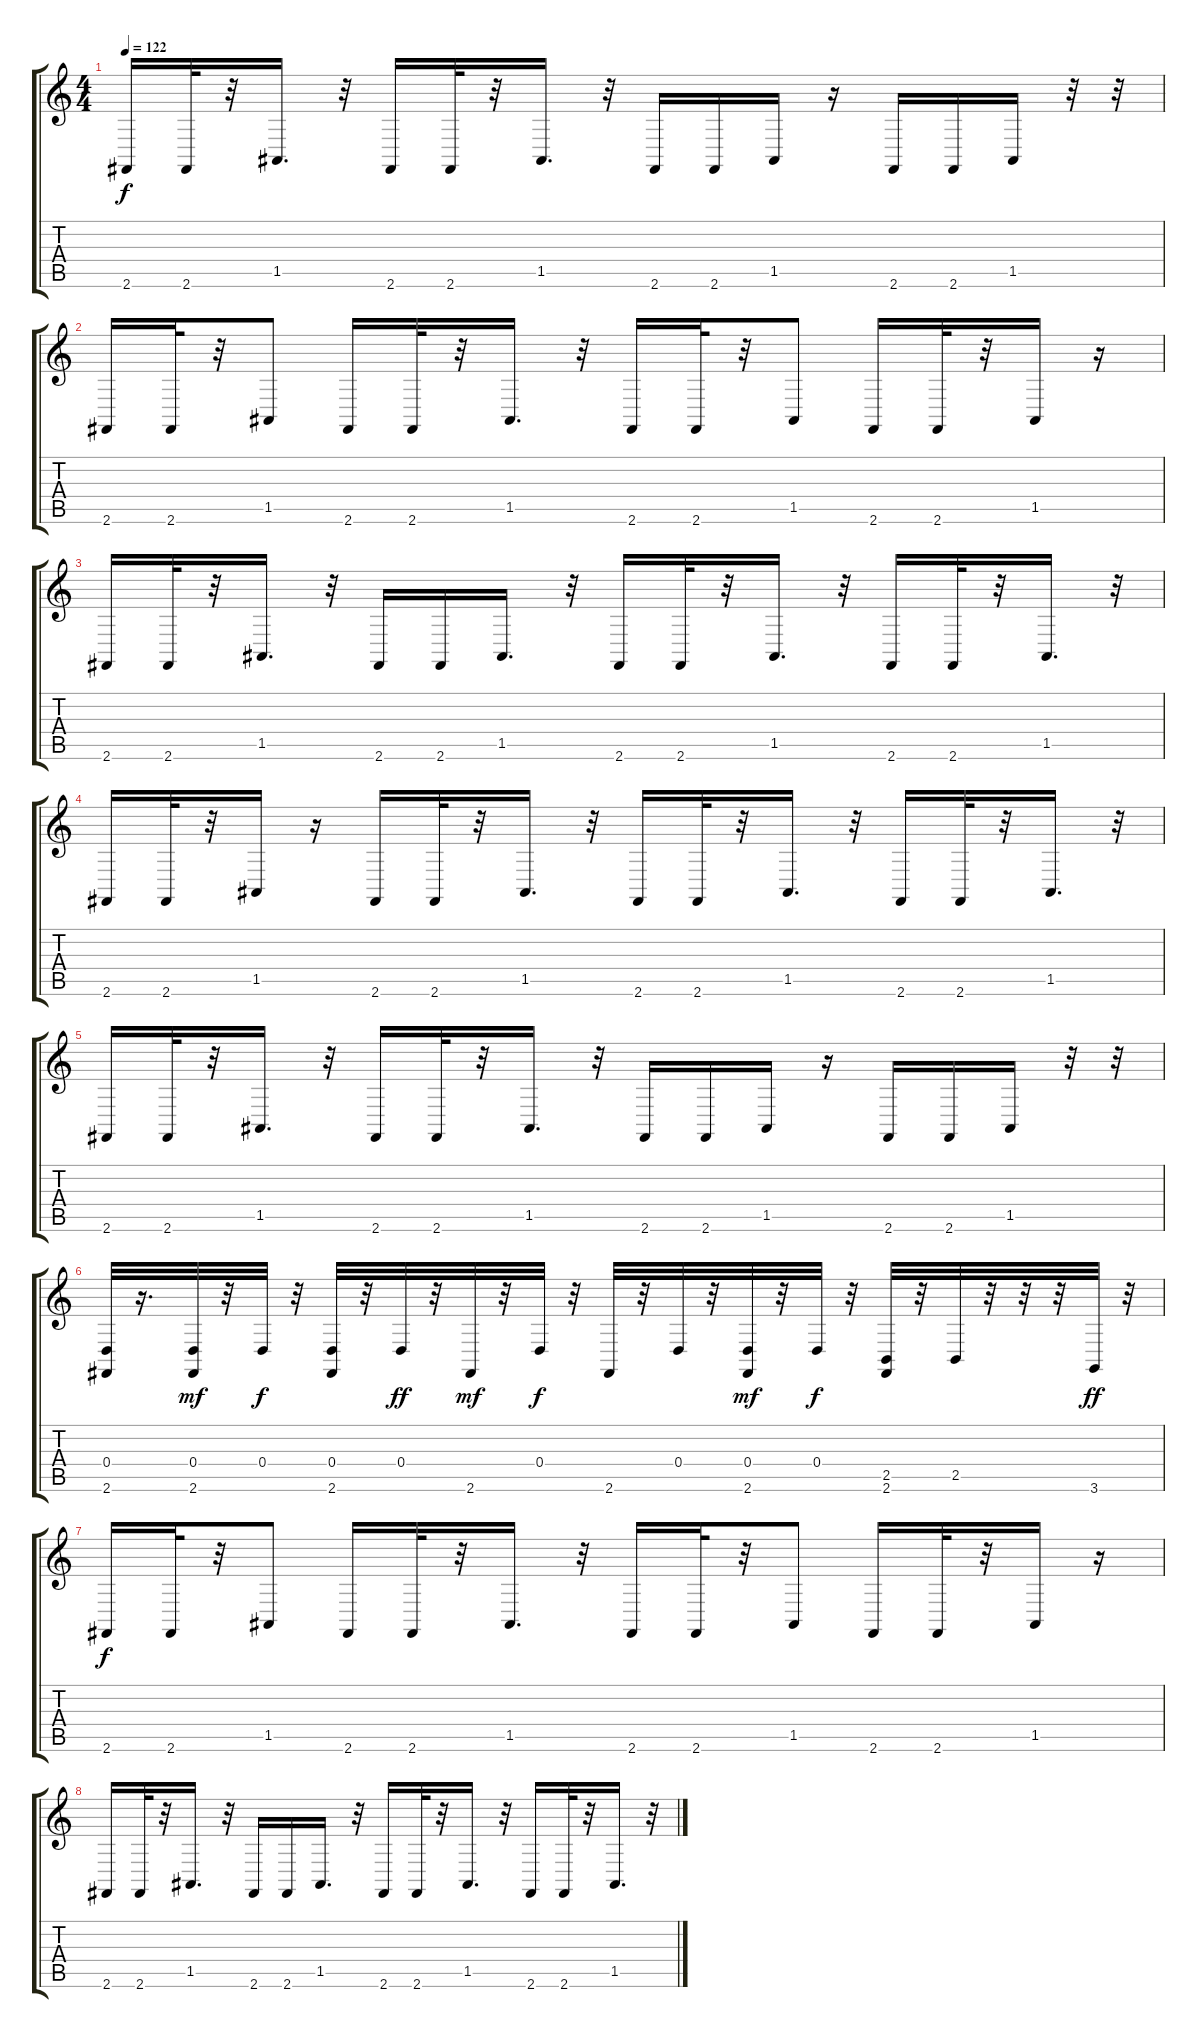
\track "" {instrument acousticgrandpiano}
\staff {score tabs}
\tuning (E4 B3 G3 D3 A2 E2) {hide}
\ts (4 4)
\tempo 122
\clef g2
\ks c
2.6.16{dy f} 2.6.32 r.32 1.5.16{d} r.32 2.6.16 2.6.32 r.32 1.5.16{d} r.32 2.6.16 2.6.16 1.5.16 r.16 2.6.16 2.6.16 1.5.16 r.32 r.32 |
2.6.16 2.6.32 r.32 1.5.8 2.6.16 2.6.32 r.32 1.5.16{d} r.32 2.6.16 2.6.32 r.32 1.5.8 2.6.16 2.6.32 r.32 1.5.16 r.16 |
2.6.16 2.6.32 r.32 1.5.16{d} r.32 2.6.16 2.6.16 1.5.16{d} r.32 2.6.16 2.6.32 r.32 1.5.16{d} r.32 2.6.16 2.6.32 r.32 1.5.16{d} r.32 |
2.6.16 2.6.32 r.32 1.5.16 r.16 2.6.16 2.6.32 r.32 1.5.16{d} r.32 2.6.16 2.6.32 r.32 1.5.16{d} r.32 2.6.16 2.6.32 r.32 1.5.16{d} r.32 |
2.6.16 2.6.32 r.32 1.5.16{d} r.32 2.6.16 2.6.32 r.32 1.5.16{d} r.32 2.6.16 2.6.16 1.5.16 r.16 2.6.16 2.6.16 1.5.16 r.32 r.32 |
(0.4 2.6).32 r.16{d} (0.4 2.6).32{dy mf} r.32 0.4.32{dy f} r.32 (0.4 2.6).32 r.32 0.4.32{dy ff} r.32 2.6.32{dy mf} r.32 0.4.32{dy f} r.32 2.6.32 r.32 0.4.32 r.32 (0.4 2.6).32{dy mf} r.32 0.4.32{dy f} r.32 (2.5 2.6).32 r.32 2.5.32 r.32 r.32 r.32 3.6.32{dy ff} r.32 |
2.6.16{dy f} 2.6.32 r.32 1.5.8 2.6.16 2.6.32 r.32 1.5.16{d} r.32 2.6.16 2.6.32 r.32 1.5.8 2.6.16 2.6.32 r.32 1.5.16 r.16 |
2.6.16 2.6.32 r.32 1.5.16{d} r.32 2.6.16 2.6.16 1.5.16{d} r.32 2.6.16 2.6.32 r.32 1.5.16{d} r.32 2.6.16 2.6.32 r.32 1.5.16{d} r.32
